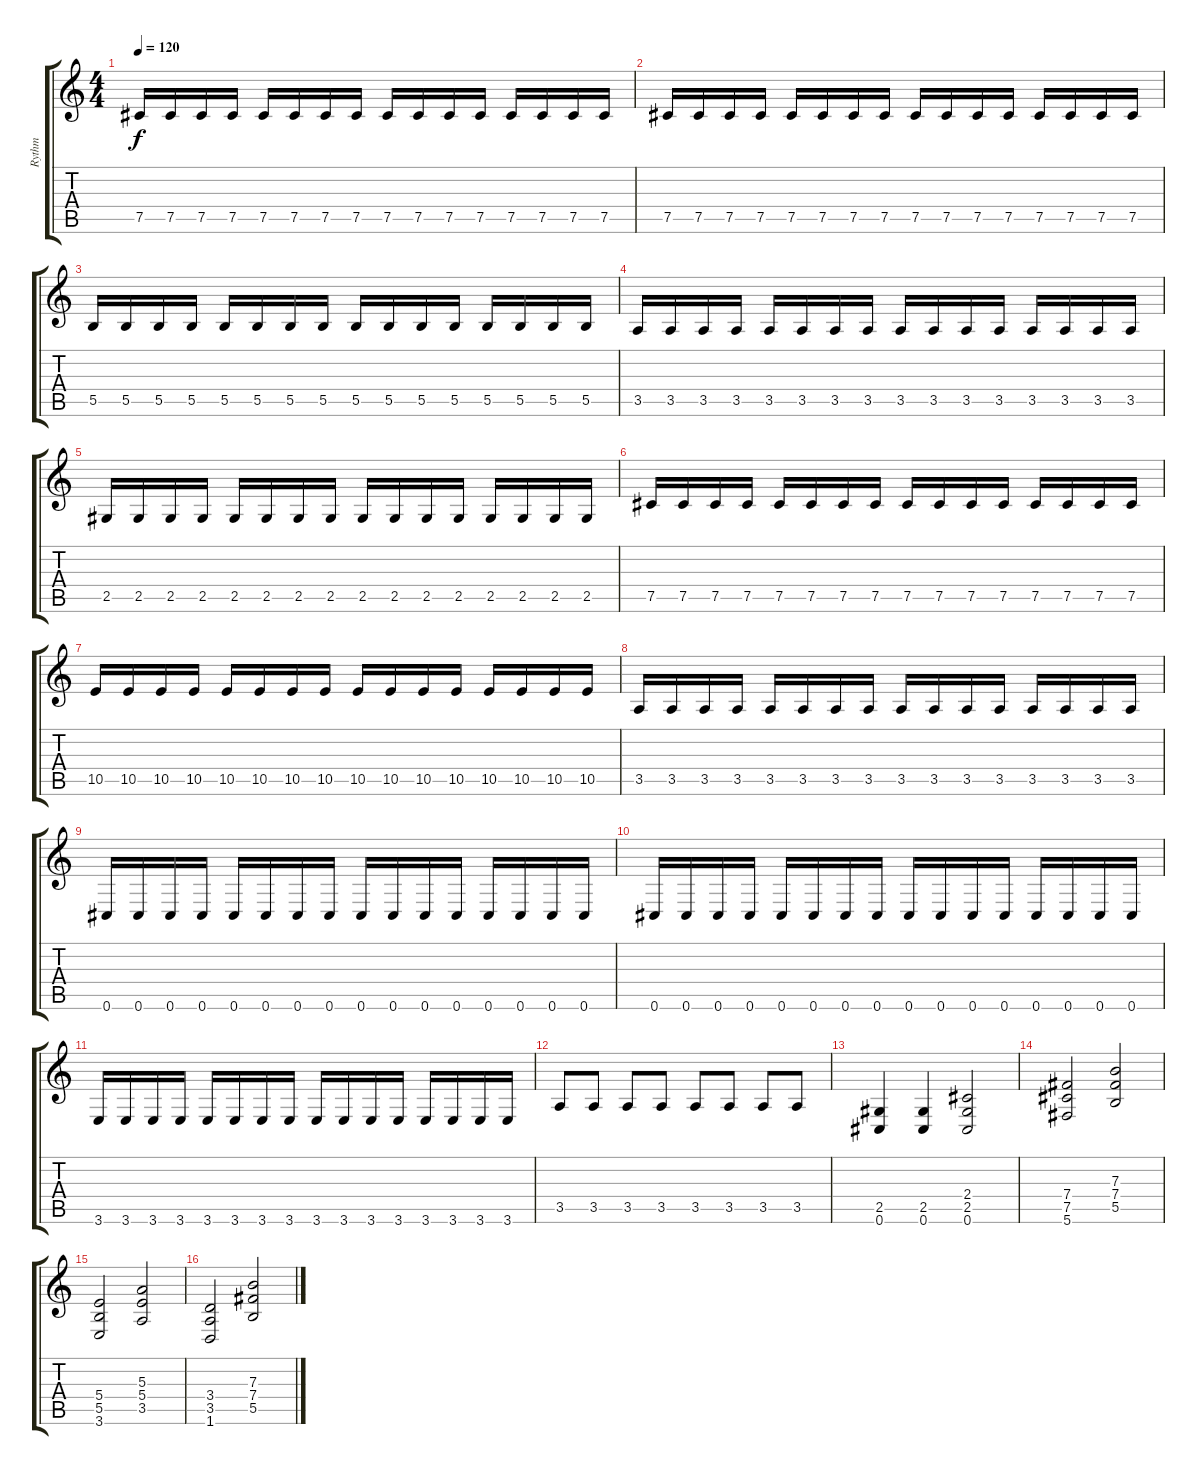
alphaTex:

\track ("Rythm" "Rythm") {instrument distortionguitar}
\staff {score tabs}
\tuning (Db4 Ab3 E3 B2 Gb2 Db2) {hide}
\ts (4 4)
\tempo 120
\clef g2
\ks c
7.5.16{dy f} 7.5.16 7.5.16 7.5.16 7.5.16 7.5.16 7.5.16 7.5.16 7.5.16 7.5.16 7.5.16 7.5.16 7.5.16 7.5.16 7.5.16 7.5.16 |
7.5.16 7.5.16 7.5.16 7.5.16 7.5.16 7.5.16 7.5.16 7.5.16 7.5.16 7.5.16 7.5.16 7.5.16 7.5.16 7.5.16 7.5.16 7.5.16 |
5.5.16 5.5.16 5.5.16 5.5.16 5.5.16 5.5.16 5.5.16 5.5.16 5.5.16 5.5.16 5.5.16 5.5.16 5.5.16 5.5.16 5.5.16 5.5.16 |
3.5.16 3.5.16 3.5.16 3.5.16 3.5.16 3.5.16 3.5.16 3.5.16 3.5.16 3.5.16 3.5.16 3.5.16 3.5.16 3.5.16 3.5.16 3.5.16 |
2.5.16 2.5.16 2.5.16 2.5.16 2.5.16 2.5.16 2.5.16 2.5.16 2.5.16 2.5.16 2.5.16 2.5.16 2.5.16 2.5.16 2.5.16 2.5.16 |
7.5.16 7.5.16 7.5.16 7.5.16 7.5.16 7.5.16 7.5.16 7.5.16 7.5.16 7.5.16 7.5.16 7.5.16 7.5.16 7.5.16 7.5.16 7.5.16 |
10.5.16 10.5.16 10.5.16 10.5.16 10.5.16 10.5.16 10.5.16 10.5.16 10.5.16 10.5.16 10.5.16 10.5.16 10.5.16 10.5.16 10.5.16 10.5.16 |
3.5.16 3.5.16 3.5.16 3.5.16 3.5.16 3.5.16 3.5.16 3.5.16 3.5.16 3.5.16 3.5.16 3.5.16 3.5.16 3.5.16 3.5.16 3.5.16 |
0.6.16 0.6.16 0.6.16 0.6.16 0.6.16 0.6.16 0.6.16 0.6.16 0.6.16 0.6.16 0.6.16 0.6.16 0.6.16 0.6.16 0.6.16 0.6.16 |
0.6.16 0.6.16 0.6.16 0.6.16 0.6.16 0.6.16 0.6.16 0.6.16 0.6.16 0.6.16 0.6.16 0.6.16 0.6.16 0.6.16 0.6.16 0.6.16 |
3.6.16 3.6.16 3.6.16 3.6.16 3.6.16 3.6.16 3.6.16 3.6.16 3.6.16 3.6.16 3.6.16 3.6.16 3.6.16 3.6.16 3.6.16 3.6.16 |
3.5.8 3.5.8 3.5.8 3.5.8 3.5.8 3.5.8 3.5.8 3.5.8 |
(2.5 0.6).4 (2.5 0.6).4 (2.4 2.5 0.6).2 |
(7.4 7.5 5.6).2 (7.3 7.4 5.5).2 |
(5.4 5.5 3.6).2 (5.3 5.4 3.5).2 |
(3.4 3.5 1.6).2 (7.3 7.4 5.5).2
